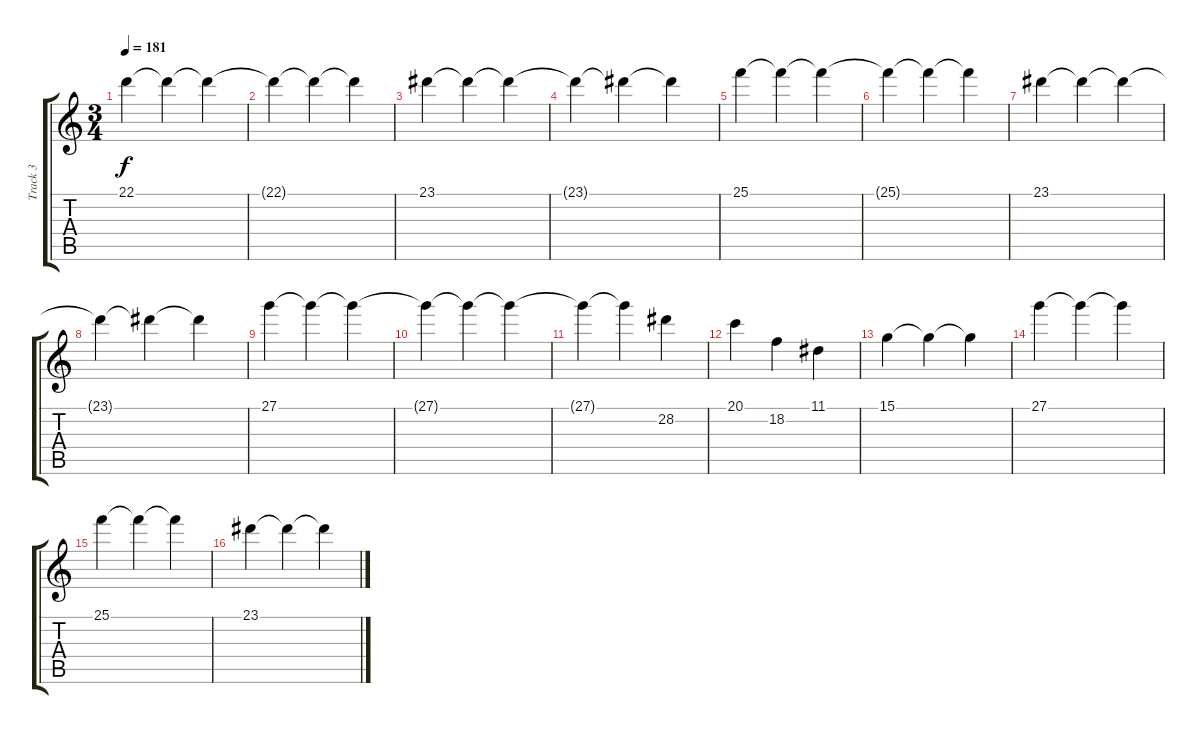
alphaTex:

\track ("Track 3" "Track 3") {instrument stringensemble2}
\staff {score tabs}
\tuning (E4 B3 G3 D3 A2 E2) {hide}
\ts (3 4)
\tempo 181
\clef g2
\ks c
22.1.4{dy f} 22.1{t}.4 22.1{t}.4 |
22.1{t}.4 22.1{t}.4 22.1{t}.4 |
23.1.4 23.1{t}.4 23.1{t}.4 |
23.1{t}.4 23.1{t}.4 23.1{t}.4 |
25.1.4 25.1{t}.4 25.1{t}.4 |
25.1{t}.4 25.1{t}.4 25.1{t}.4 |
23.1.4 23.1{t}.4 23.1{t}.4 |
23.1{t}.4 23.1{t}.4 23.1{t}.4 |
27.1.4 27.1{t}.4 27.1{t}.4 |
27.1{t}.4 27.1{t}.4 27.1{t}.4 |
27.1{t}.4 27.1{t}.4 28.2.4 |
20.1.4 18.2.4 11.1.4 |
15.1.4 15.1{t}.4 15.1{t}.4 |
27.1.4 27.1{t}.4 27.1{t}.4 |
25.1.4 25.1{t}.4 25.1{t}.4 |
23.1.4 23.1{t}.4 23.1{t}.4
